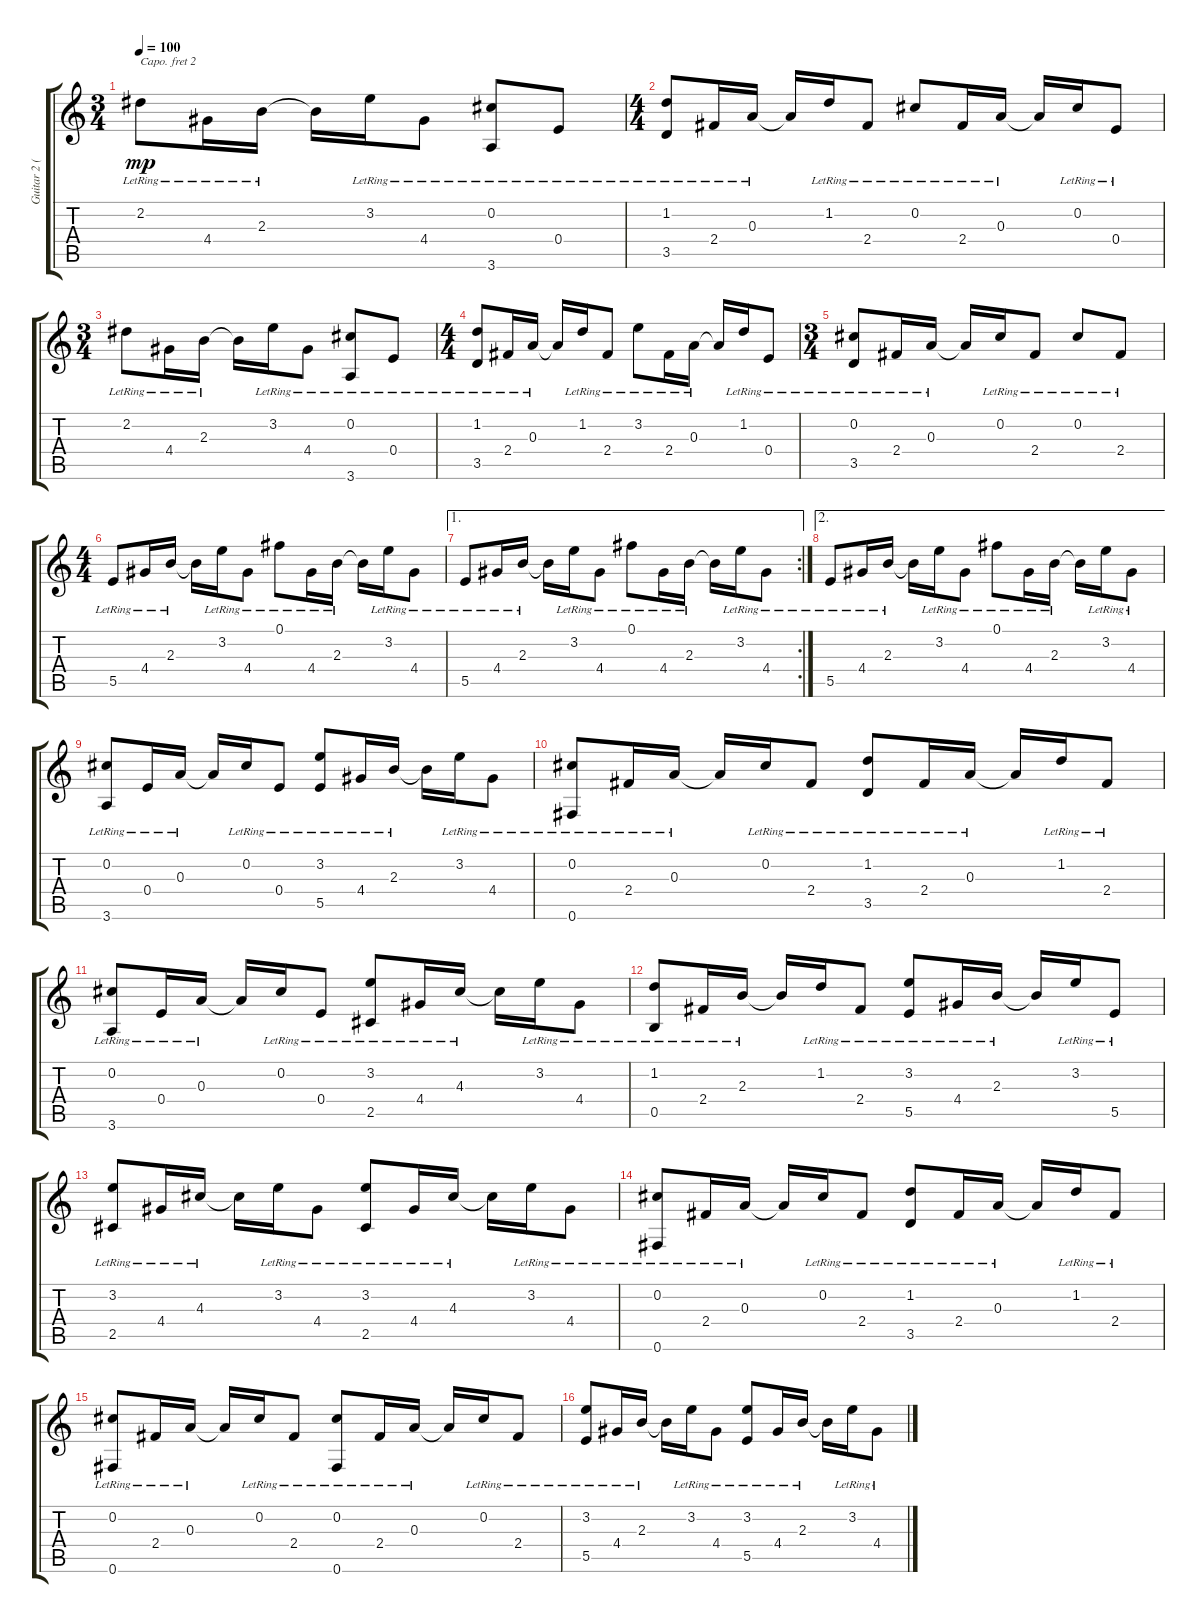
\track ("Guitar 2 (capo 2nd)" "Guitar 2 (") {instrument acousticguitarsteel}
\staff {score tabs}
\capo 2
\tuning (E4 B3 G3 D3 A2 E2) {hide}
\ts (3 4)
\tempo 100
\clef g2
\ks c
2.2{lr}.8{dy mp} 4.4{lr}.16 2.3{lr}.16 2.3{t}.16 3.2{lr}.16 4.4{lr}.8 (0.2{lr} 3.6{lr}).8 0.4{lr}.8 |
\ts (4 4)
(1.2{lr} 3.5{lr}).8 2.4{lr}.16 0.3{lr}.16 0.3{t}.16 1.2{lr}.16 2.4{lr}.8 0.2{lr}.8 2.4{lr}.16 0.3{lr}.16 0.3{t}.16 0.2{lr}.16 0.4{lr}.8 |
\ts (3 4)
2.2{lr}.8 4.4{lr}.16 2.3{lr}.16 2.3{t}.16 3.2{lr}.16 4.4{lr}.8 (0.2{lr} 3.6{lr}).8 0.4{lr}.8 |
\ts (4 4)
(1.2{lr} 3.5{lr}).8 2.4{lr}.16 0.3{lr}.16 0.3{t}.16 1.2{lr}.16 2.4{lr}.8 3.2{lr}.8 2.4{lr}.16 0.3{lr}.16 0.3{t}.16 1.2{lr}.16 0.4{lr}.8 |
\ts (3 4)
(0.2{lr} 3.5{lr}).8 2.4{lr}.16 0.3{lr}.16 0.3{t}.16 0.2{lr}.16 2.4{lr}.8 0.2{lr}.8 2.4{lr}.8 |
\ts (4 4)
5.5{lr}.8 4.4{lr}.16 2.3{lr}.16 2.3{t}.16 3.2{lr}.16 4.4{lr}.8 0.1{lr}.8 4.4{lr}.16 2.3{lr}.16 2.3{t}.16 3.2{lr}.16 4.4{lr}.8 |
\ae 1
\rc 2
5.5{lr}.8 4.4{lr}.16 2.3{lr}.16 2.3{t}.16 3.2{lr}.16 4.4{lr}.8 0.1{lr}.8 4.4{lr}.16 2.3{lr}.16 2.3{t}.16 3.2{lr}.16 4.4{lr}.8 |
\ae 2
5.5{lr}.8 4.4{lr}.16 2.3{lr}.16 2.3{t}.16 3.2{lr}.16 4.4{lr}.8 0.1{lr}.8 4.4{lr}.16 2.3{lr}.16 2.3{t}.16 3.2{lr}.16 4.4{lr}.8 |
(0.2{lr} 3.6{lr}).8 0.4{lr}.16 0.3{lr}.16 0.3{t}.16 0.2{lr}.16 0.4{lr}.8 (3.2{lr} 5.5{lr}).8 4.4{lr}.16 2.3{lr}.16 2.3{t}.16 3.2{lr}.16 4.4{lr}.8 |
(0.2{lr} 0.6{lr}).8 2.4{lr}.16 0.3{lr}.16 0.3{t}.16 0.2{lr}.16 2.4{lr}.8 (1.2{lr} 3.5{lr}).8 2.4{lr}.16 0.3{lr}.16 0.3{t}.16 1.2{lr}.16 2.4{lr}.8 |
(0.2{lr} 3.6{lr}).8 0.4{lr}.16 0.3{lr}.16 0.3{t}.16 0.2{lr}.16 0.4{lr}.8 (3.2{lr} 2.5{lr}).8 4.4{lr}.16 4.3{lr}.16 4.3{t}.16 3.2{lr}.16 4.4{lr}.8 |
(1.2{lr} 0.5{lr}).8 2.4{lr}.16 2.3{lr}.16 2.3{t}.16 1.2{lr}.16 2.4{lr}.8 (3.2{lr} 5.5{lr}).8 4.4{lr}.16 2.3{lr}.16 2.3{t}.16 3.2{lr}.16 5.5{lr}.8 |
(3.2{lr} 2.5{lr}).8 4.4{lr}.16 4.3{lr}.16 4.3{t}.16 3.2{lr}.16 4.4{lr}.8 (3.2{lr} 2.5{lr}).8 4.4{lr}.16 4.3{lr}.16 4.3{t}.16 3.2{lr}.16 4.4{lr}.8 |
(0.2{lr} 0.6{lr}).8 2.4{lr}.16 0.3{lr}.16 0.3{t}.16 0.2{lr}.16 2.4{lr}.8 (1.2{lr} 3.5{lr}).8 2.4{lr}.16 0.3{lr}.16 0.3{t}.16 1.2{lr}.16 2.4{lr}.8 |
(0.2{lr} 0.6{lr}).8 2.4{lr}.16 0.3{lr}.16 0.3{t}.16 0.2{lr}.16 2.4{lr}.8 (0.2{lr} 0.6{lr}).8 2.4{lr}.16 0.3{lr}.16 0.3{t}.16 0.2{lr}.16 2.4{lr}.8 |
(3.2{lr} 5.5{lr}).8 4.4{lr}.16 2.3{lr}.16 2.3{t}.16 3.2{lr}.16 4.4{lr}.8 (3.2{lr} 5.5{lr}).8 4.4{lr}.16 2.3{lr}.16 2.3{t}.16 3.2{lr}.16 4.4{lr}.8
